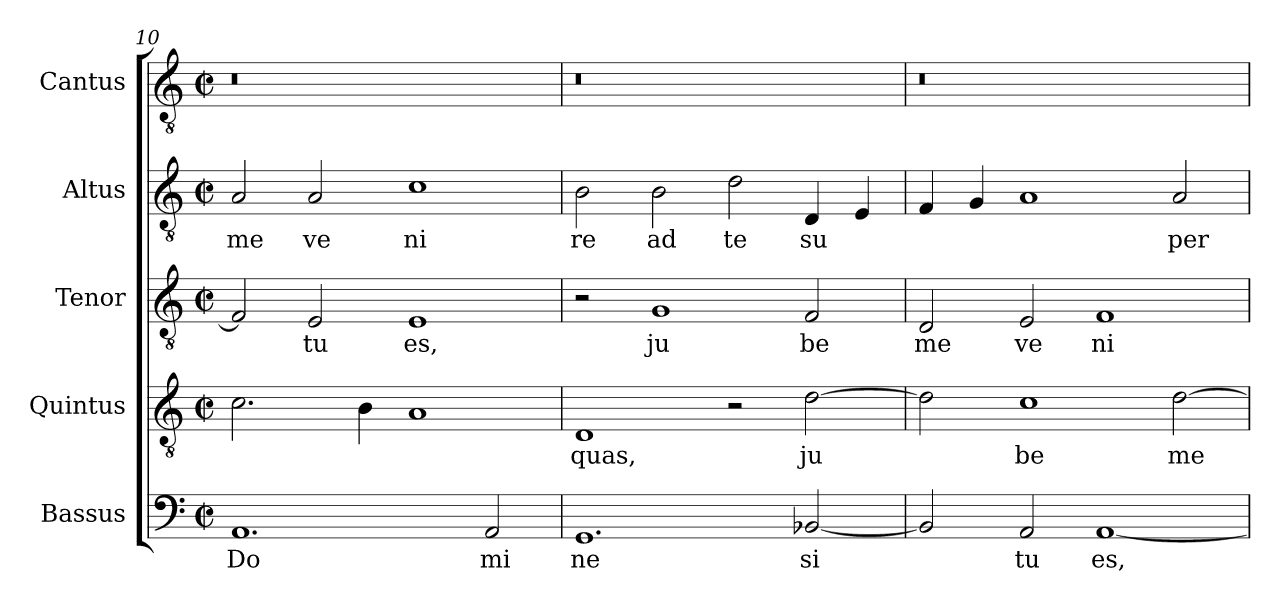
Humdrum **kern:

**kern	**text	**kern	**text	**kern	**text	**kern	**text	**kern
*part5	*part5	*part4	*part4	*part3	*part3	*part2	*part2	*part1
*staff5	*staff5	*staff4	*staff4	*staff3	*staff3	*staff2	*staff2	*staff1
*I"Bassus	*	*I"Quintus	*	*I"Tenor	*	*I"Altus	*	*I"Cantus
*clefF4	*	*clefGv2	*	*clefGv2	*	*clefGv2	*	*clefGv2
*M2/2	*	*M2/2	*	*M2/2	*	*M2/2	*	*M2/2
*met(c|)	*	*met(c|)	*	*met(c|)	*	*met(c|)	*	*met(c|)
=10	=10	=10	=10	=10	=10	=10	=10	=10
!	!LO:LY:b:cj	!	!	!	!	!	!LO:LY:b:cj	!
1.AA	Do	2.c\	.	2F/]	.	2A/	me	0r
!	!	!	!	!	!LO:LY:b:cj	!	!LO:LY:b:cj	!
.	.	.	.	2E/	tu	2A/	ve	.
.	.	4B\	.	.	.	.	.	.
!	!	!	!	!	!LO:LY:b:cj	!	!LO:LY:b:cj	!
.	.	1A	.	1E	es,	1c	ni	.
!	!LO:LY:b:cj	!	!	!	!	!	!	!
2AA/	mi	.	.	.	.	.	.	.
=11	=11	=11	=11	=11	=11	=11	=11	=11
!	!LO:LY:b:cj	!	!LO:LY:b:cj	!	!	!	!LO:LY:b:cj	!
1.GG	ne	1D	quas,	2r	.	2B\	re	0r
!	!	!	!	!	!LO:LY:b:cj	!	!LO:LY:b:cj	!
.	.	.	.	1G	ju	2B\	ad	.
!	!	!	!	!	!	!	!LO:LY:b:cj	!
.	.	2r	.	.	.	2d\	te	.
!	!LO:LY:b:cj	!	!LO:LY:b:cj	!	!LO:LY:b:cj	!	!LO:LY:b:cj	!
[<2BB-X/	si	[>2d\	ju	2F/	be	4D/	su	.
.	.	.	.	.	.	4E/	.	.
=12	=12	=12	=12	=12	=12	=12	=12	=12
!	!	!	!	!	!LO:LY:b:cj	!	!	!
2BB-/]	.	2d\]	.	2D/	me	4F/	.	0r
.	.	.	.	.	.	4G/	.	.
!	!LO:LY:b:cj	!	!LO:LY:b:cj	!	!LO:LY:b:cj	!	!	!
2AA/	tu	1c	be	2E/	ve	1A	.	.
!	!LO:LY:b:cj	!	!	!	!LO:LY:b:cj	!	!	!
[>1AA	es,	.	.	1F	ni	.	.	.
!	!	!	!LO:LY:b	!	!	!	!LO:LY:b:cj	!
.	.	[>2d\	me	.	.	2A/	per	.
=	=	=	=	=	=	=	=	=
*-	*-	*-	*-	*-	*-	*-	*-	*-
